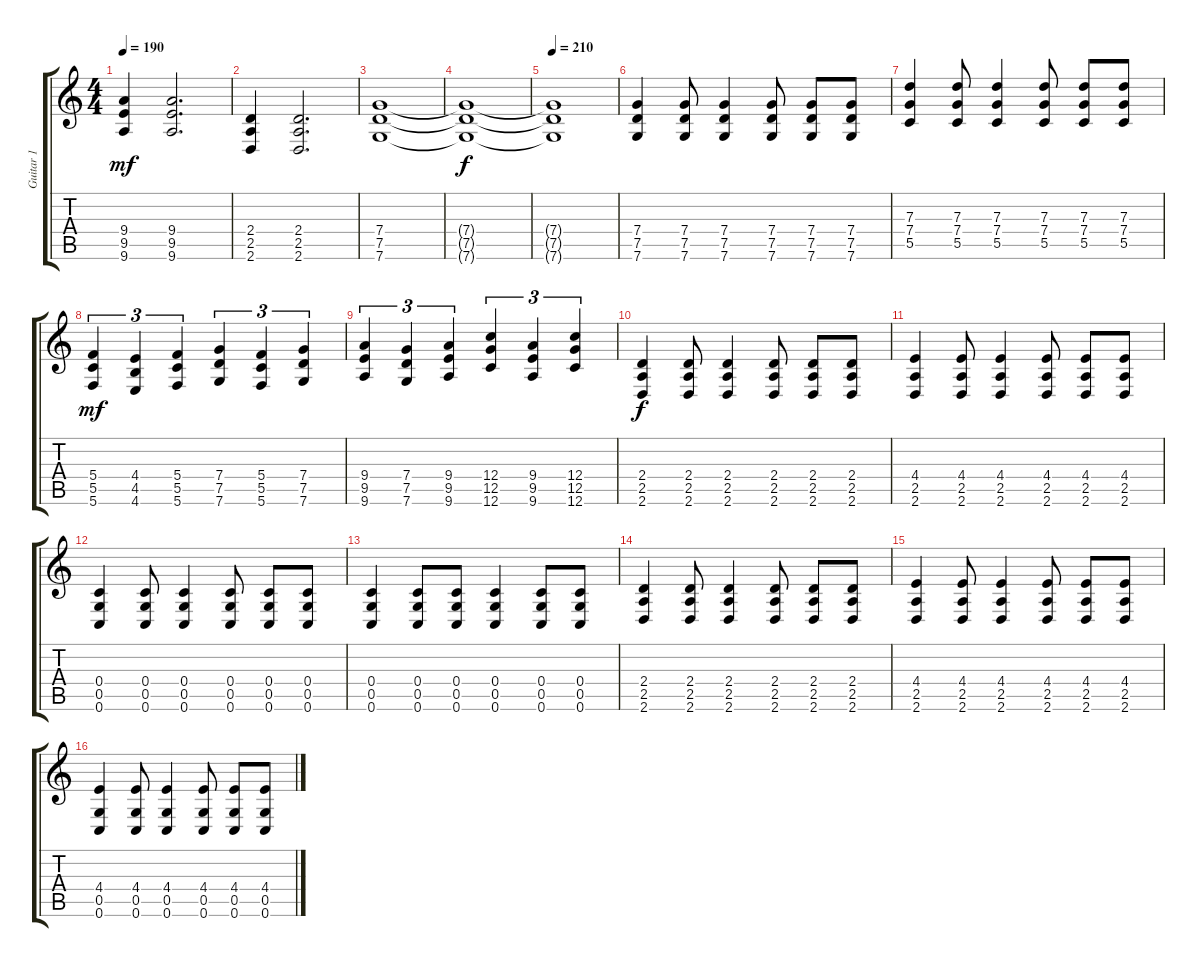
\track ("Guitar 1" "Guitar 1") {instrument distortionguitar}
\staff {score tabs}
\tuning (E4 C4 G3 C3 G2 C2) {hide}
\ts (4 4)
\tempo 190
\clef g2
\ks c
(9.4 9.5 9.6).4{dy mf} (9.4 9.5 9.6).2{d} |
(2.4 2.5 2.6).4 (2.4 2.5 2.6).2{d} |
(7.4 7.5 7.6).1 |
(7.4{t} 7.5{t} 7.6{t}).1{dy f} |
\tempo 210
(7.4{t} 7.5{t} 7.6{t}).1 |
(7.4 7.5 7.6).4 (7.4 7.5 7.6).8 (7.4 7.5 7.6).4 (7.4 7.5 7.6).8 (7.4 7.5 7.6).8 (7.4 7.5 7.6).8 |
(7.3 7.4 5.5).4 (7.3 7.4 5.5).8 (7.3 7.4 5.5).4 (7.3 7.4 5.5).8 (7.3 7.4 5.5).8 (7.3 7.4 5.5).8 |
(5.4 5.5 5.6).4{tu (3 2) dy mf} (4.4 4.5 4.6).4{tu (3 2)} (5.4 5.5 5.6).4{tu (3 2)} (7.4 7.5 7.6).4{tu (3 2)} (5.4 5.5 5.6).4{tu (3 2)} (7.4 7.5 7.6).4{tu (3 2)} |
(9.4 9.5 9.6).4{tu (3 2)} (7.4 7.5 7.6).4{tu (3 2)} (9.4 9.5 9.6).4{tu (3 2)} (12.4 12.5 12.6).4{tu (3 2)} (9.4 9.5 9.6).4{tu (3 2)} (12.4 12.5 12.6).4{tu (3 2)} |
(2.4 2.5 2.6).4{dy f} (2.4 2.5 2.6).8 (2.4 2.5 2.6).4 (2.4 2.5 2.6).8 (2.4 2.5 2.6).8 (2.4 2.5 2.6).8 |
(4.4 2.5 2.6).4 (4.4 2.5 2.6).8 (4.4 2.5 2.6).4 (4.4 2.5 2.6).8 (4.4 2.5 2.6).8 (4.4 2.5 2.6).8 |
(0.4 0.5 0.6).4 (0.4 0.5 0.6).8 (0.4 0.5 0.6).4 (0.4 0.5 0.6).8 (0.4 0.5 0.6).8 (0.4 0.5 0.6).8 |
(0.4 0.5 0.6).4 (0.4 0.5 0.6).8 (0.4 0.5 0.6).8 (0.4 0.5 0.6).4 (0.4 0.5 0.6).8 (0.4 0.5 0.6).8 |
(2.4 2.5 2.6).4 (2.4 2.5 2.6).8 (2.4 2.5 2.6).4 (2.4 2.5 2.6).8 (2.4 2.5 2.6).8 (2.4 2.5 2.6).8 |
(4.4 2.5 2.6).4 (4.4 2.5 2.6).8 (4.4 2.5 2.6).4 (4.4 2.5 2.6).8 (4.4 2.5 2.6).8 (4.4 2.5 2.6).8 |
(4.4 0.5 0.6).4 (4.4 0.5 0.6).8 (4.4 0.5 0.6).4 (4.4 0.5 0.6).8 (4.4 0.5 0.6).8 (4.4 0.5 0.6).8
